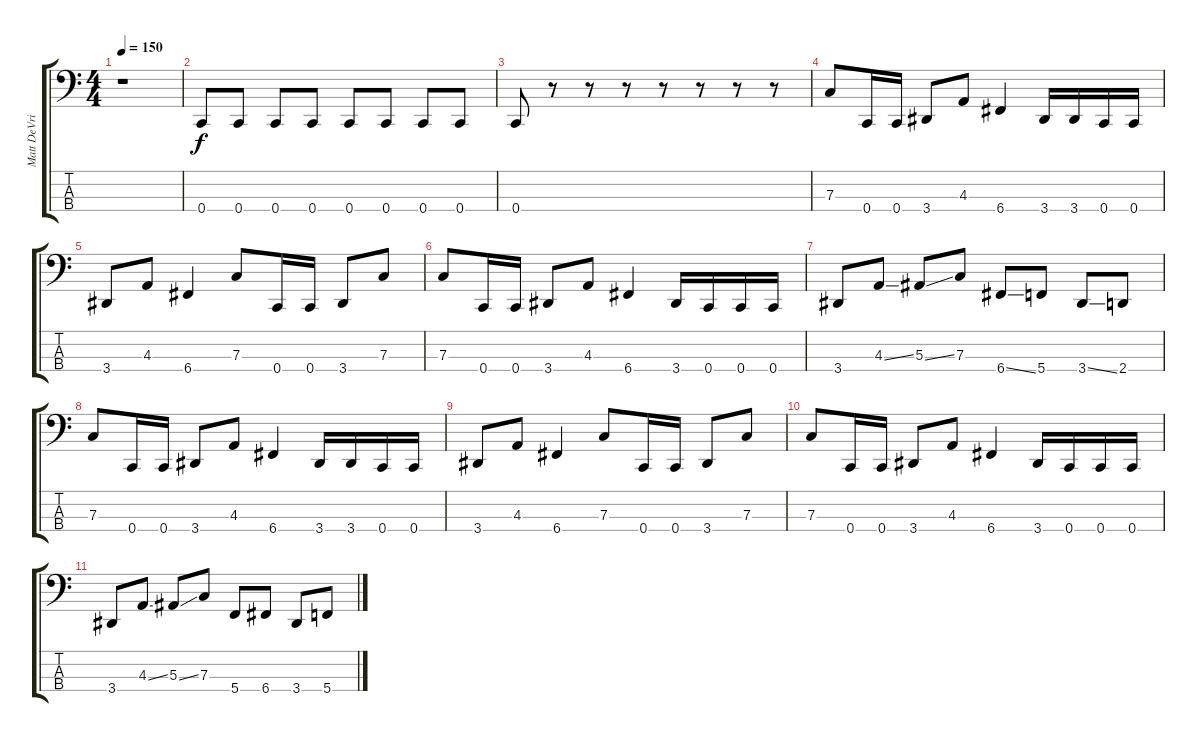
\track ("Matt DeVries" "Matt DeVri") {instrument electricbassfinger}
\staff {score tabs}
\tuning (Eb2 Bb1 F1 C1) {hide}
\ts (4 4)
\tempo 150
\clef f4
\ks c
r.1{dy f} |
0.4.8 0.4.8 0.4.8 0.4.8 0.4.8 0.4.8 0.4.8 0.4.8 |
0.4.8 r.8 r.8 r.8 r.8 r.8 r.8 r.8 |
7.3.8 0.4.16 0.4.16 3.4.8 4.3.8 6.4.4 3.4.16 3.4.16 0.4.16 0.4.16 |
3.4.8 4.3.8 6.4.4 7.3.8 0.4.16 0.4.16 3.4.8 7.3.8 |
7.3.8 0.4.16 0.4.16 3.4.8 4.3.8 6.4.4 3.4.16 0.4.16 0.4.16 0.4.16 |
3.4.8 4.3{ss}.8 5.3{ss}.8 7.3.8 6.4{ss}.8 5.4.8 3.4{ss}.8 2.4.8 |
7.3.8 0.4.16 0.4.16 3.4.8 4.3.8 6.4.4 3.4.16 3.4.16 0.4.16 0.4.16 |
3.4.8 4.3.8 6.4.4 7.3.8 0.4.16 0.4.16 3.4.8 7.3.8 |
7.3.8 0.4.16 0.4.16 3.4.8 4.3.8 6.4.4 3.4.16 0.4.16 0.4.16 0.4.16 |
3.4.8 4.3{ss}.8 5.3{ss}.8 7.3.8 5.4.8 6.4.8 3.4.8 5.4.8
